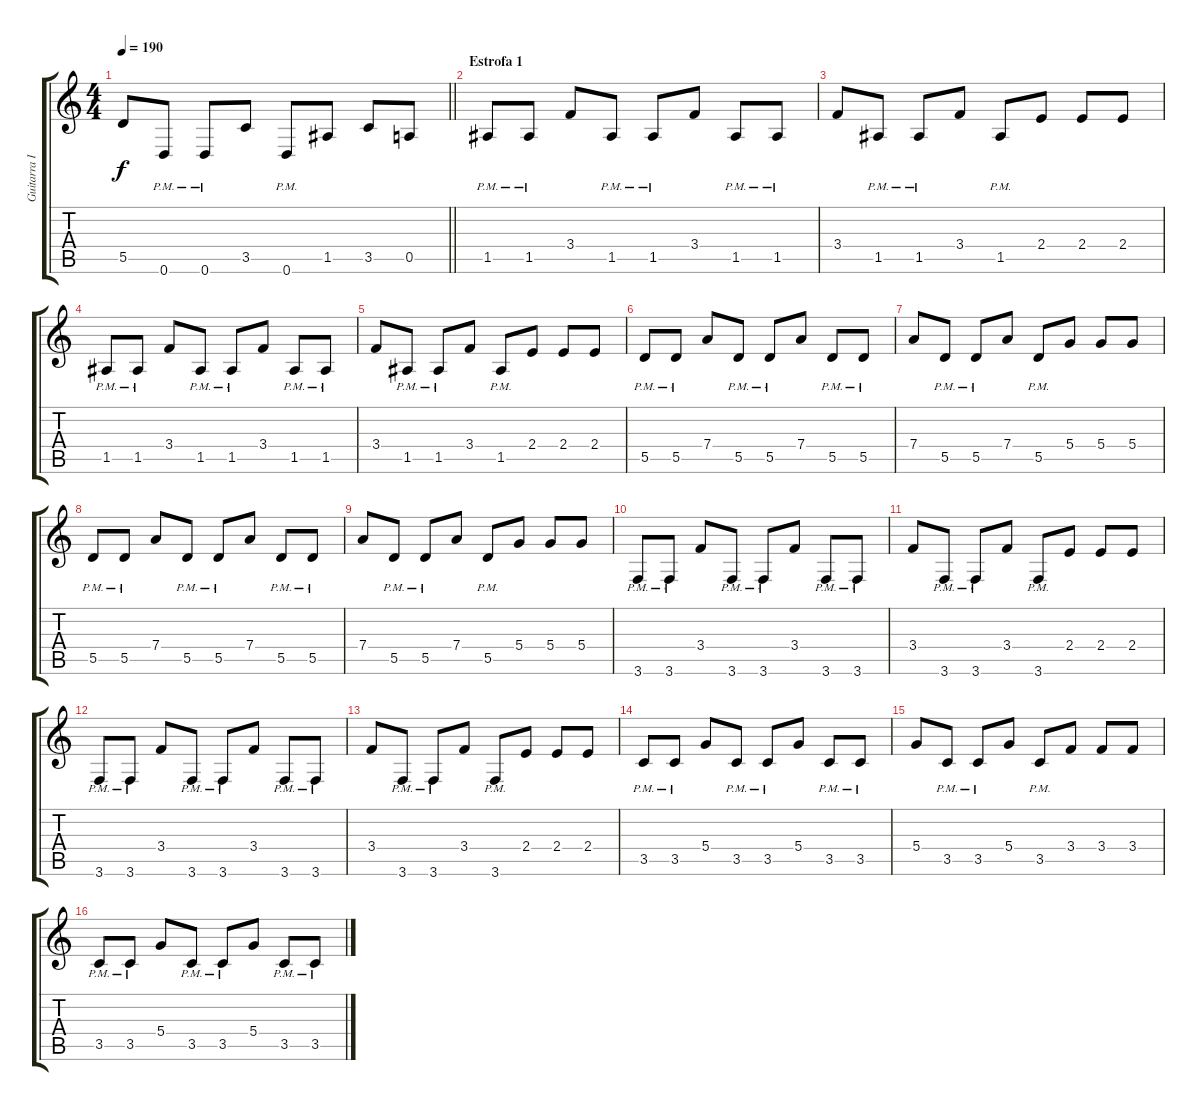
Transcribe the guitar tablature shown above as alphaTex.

\track ("Guitarra II" "Guitarra I") {instrument distortionguitar}
\staff {score tabs}
\tuning (E4 B3 G3 D3 A2 D2) {hide}
\ts (4 4)
\tempo 190
\clef g2
\barLineRight lightlight
\ks c
5.5.8{dy f} 0.6{pm}.8 0.6{pm}.8 3.5.8 0.6{pm}.8 1.5.8 3.5.8 0.5.8 |
\section ("" "Estrofa 1")
1.5{pm}.8 1.5{pm}.8 3.4.8 1.5{pm}.8 1.5{pm}.8 3.4.8 1.5{pm}.8 1.5{pm}.8 |
3.4.8 1.5{pm}.8 1.5{pm}.8 3.4.8 1.5{pm}.8 2.4.8 2.4.8 2.4.8 |
1.5{pm}.8 1.5{pm}.8 3.4.8 1.5{pm}.8 1.5{pm}.8 3.4.8 1.5{pm}.8 1.5{pm}.8 |
3.4.8 1.5{pm}.8 1.5{pm}.8 3.4.8 1.5{pm}.8 2.4.8 2.4.8 2.4.8 |
5.5{pm}.8 5.5{pm}.8 7.4.8 5.5{pm}.8 5.5{pm}.8 7.4.8 5.5{pm}.8 5.5{pm}.8 |
7.4.8 5.5{pm}.8 5.5{pm}.8 7.4.8 5.5{pm}.8 5.4.8 5.4.8 5.4.8 |
5.5{pm}.8 5.5{pm}.8 7.4.8 5.5{pm}.8 5.5{pm}.8 7.4.8 5.5{pm}.8 5.5{pm}.8 |
7.4.8 5.5{pm}.8 5.5{pm}.8 7.4.8 5.5{pm}.8 5.4.8 5.4.8 5.4.8 |
3.6{pm}.8 3.6{pm}.8 3.4.8 3.6{pm}.8 3.6{pm}.8 3.4.8 3.6{pm}.8 3.6{pm}.8 |
3.4.8 3.6{pm}.8 3.6{pm}.8 3.4.8 3.6{pm}.8 2.4.8 2.4.8 2.4.8 |
3.6{pm}.8 3.6{pm}.8 3.4.8 3.6{pm}.8 3.6{pm}.8 3.4.8 3.6{pm}.8 3.6{pm}.8 |
3.4.8 3.6{pm}.8 3.6{pm}.8 3.4.8 3.6{pm}.8 2.4.8 2.4.8 2.4.8 |
3.5{pm}.8 3.5{pm}.8 5.4.8 3.5{pm}.8 3.5{pm}.8 5.4.8 3.5{pm}.8 3.5{pm}.8 |
5.4.8 3.5{pm}.8 3.5{pm}.8 5.4.8 3.5{pm}.8 3.4.8 3.4.8 3.4.8 |
3.5{pm}.8 3.5{pm}.8 5.4.8 3.5{pm}.8 3.5{pm}.8 5.4.8 3.5{pm}.8 3.5{pm}.8
